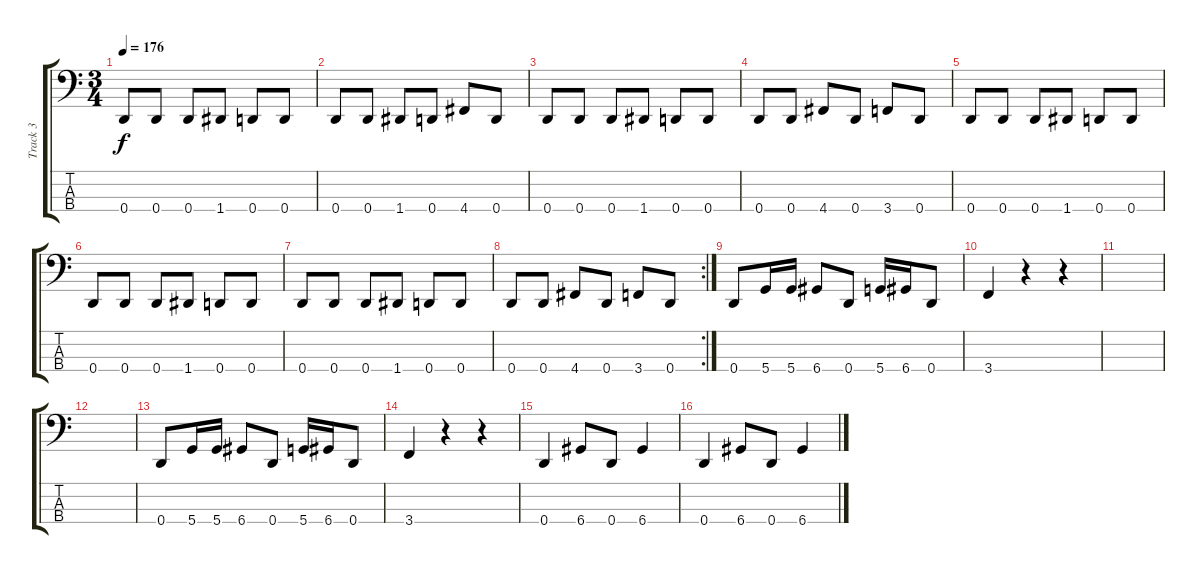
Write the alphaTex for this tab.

\track ("Track 3" "Track 3") {instrument electricbassfinger}
\staff {score tabs}
\tuning (G2 D2 A1 D1) {hide}
\ts (3 4)
\tempo 176
\clef f4
\ks c
0.4.8{dy f} 0.4.8 0.4.8 1.4.8 0.4.8 0.4.8 |
0.4.8 0.4.8 1.4.8 0.4.8 4.4.8 0.4.8 |
0.4.8 0.4.8 0.4.8 1.4.8 0.4.8 0.4.8 |
0.4.8 0.4.8 4.4.8 0.4.8 3.4.8 0.4.8 |
0.4.8 0.4.8 0.4.8 1.4.8 0.4.8 0.4.8 |
0.4.8 0.4.8 0.4.8 1.4.8 0.4.8 0.4.8 |
0.4.8 0.4.8 0.4.8 1.4.8 0.4.8 0.4.8 |
\rc 2
0.4.8 0.4.8 4.4.8 0.4.8 3.4.8 0.4.8 |
0.4.8 5.4.16 5.4.16 6.4.8 0.4.8 5.4.16 6.4.16 0.4.8 |
3.4.4 r.4 r.4 |
|
|
0.4.8 5.4.16 5.4.16 6.4.8 0.4.8 5.4.16 6.4.16 0.4.8 |
3.4.4 r.4 r.4 |
0.4.4 6.4.8 0.4.8 6.4.4 |
0.4.4 6.4.8 0.4.8 6.4.4
